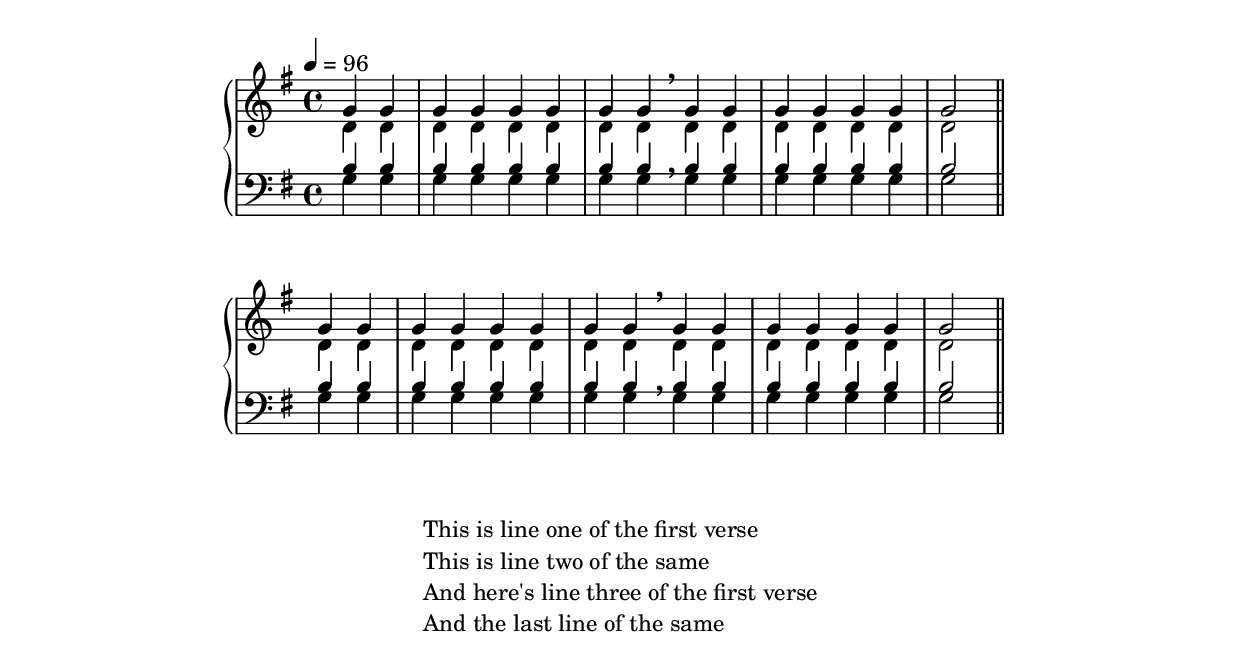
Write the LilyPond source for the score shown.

%% DO NOT EDIT this file manually; it is automatically
%% generated from LSR http://lsr.dsi.unimi.it
%% Make any changes in LSR itself, or in Documentation/snippets/new/ ,
%% and then run scripts/auxiliar/makelsr.py
%%
%% This file is in the public domain.
\version "2.14.2"

\header {
  lsrtags = "template, vocal-music"

%% Translation of GIT committish: 6977ddc9a3b63ea810eaecb864269c7d847ccf98
  texidoces = "
  Este fragmento de código muestra una forma de preparar un himno cuando
cada línea comienza con un compás parcial.  También muestra cómo
añadir los versos como texto independiente debajo de la música.

"

  doctitlees = "Plantilla para himnos"

%% Translation of GIT committish: c3b519f0dd5ff0f8ccfc9a39ed1fe8df8b43741c
  texidocit = "
Il codice seguente presenta un modo di impostare un inno in cui ogni verso
inizia e finisce con una misura parziale.  Mostra anche come aggiungere delle
strofe come testo separato sotto la musica.

"
  doctitleit = "Modello per inno"

%%    Translation of GIT committish: ab9e3136d78bfaf15cc6d77ed1975d252c3fe506

  texidocde = "
Dieses Beispiel zeigt eine Möglichkeit, eine Hymnusmelodie zu setzen, in
der jede Zeiel mit einem Auftakt beginnt und einem unvollständigen
Takt abschließt.  Es zeigt auch, wie man die Strophen als allein stehenden
Text unter die Noten hinzufügt.

"
  doctitlede = "Hymnus-Vorlage"


%% Translation of GIT committish: 3b125956b08d27ef39cd48bfa3a2f1e1bb2ae8b4
  texidocfr = "
Le code ci-dessous illustre la manière d'agencer un cantique liturgique
dans lequel chaque ligne débute et se termine par une mesure incomplète.
Vous noterez par ailleurs l'affichage des paroles indépendamment de la
musique.

"
  doctitlefr = "Modèle pour cantique"

  texidoc = "
This code shows one way of setting out a hymn tune when each line
starts and ends with a partial measure.  It also shows how to add the
verses as stand-alone text under the music.

"
  doctitle = "Hymn template"
} % begin verbatim


Timeline = {
  \time 4/4
  \tempo 4=96
  \partial 2
  s2 | s1 | s2 \breathe s2 | s1 | s2 \bar "||" \break
  s2 | s1 | s2 \breathe s2 | s1 | s2 \bar "||"
}

SopranoMusic = \relative g' {
  g4 g | g g g g | g g g g | g g g g | g2
  g4 g | g g g g | g g g g | g g g g | g2
}

AltoMusic = \relative c' {
  d4 d | d d d d | d d d d | d d d d | d2
  d4 d | d d d d | d d d d | d d d d | d2
}

TenorMusic = \relative a {
  b4 b | b b b b | b b b b | b b b b | b2
  b4 b | b b b b | b b b b | b b b b | b2
}

BassMusic =  \relative g {
  g4 g | g g g g | g g g g | g g g g | g2
  g4 g | g g g g | g g g g | g g g g | g2
}

global = {
 \key g \major
}

\score {  % Start score
  <<
    \new PianoStaff <<  % Start pianostaff
      \new Staff <<  % Start Staff = RH
        \global
        \clef "treble"
        \new Voice = "Soprano" <<  % Start Voice = "Soprano"
          \Timeline
          \voiceOne
          \SopranoMusic
        >>  % End Voice = "Soprano"
        \new Voice = "Alto" <<  % Start Voice = "Alto"
          \Timeline
          \voiceTwo
          \AltoMusic
        >>  % End Voice = "Alto"
      >>  % End Staff = RH
      \new Staff <<  % Start Staff = LH
        \global
        \clef "bass"
        \new Voice = "Tenor" <<  % Start Voice = "Tenor"
          \Timeline
          \voiceOne
          \TenorMusic
        >>  % End Voice = "Tenor"
        \new Voice = "Bass" <<  % Start Voice = "Bass"
          \Timeline
          \voiceTwo
          \BassMusic
        >>  % End Voice = "Bass"
      >>  % End Staff = LH
    >>  % End pianostaff
  >>
}  % End score

\markup {
  \fill-line {
    ""
    {
      \column {
        \left-align {
          "This is line one of the first verse"
          "This is line two of the same"
          "And here's line three of the first verse"
          "And the last line of the same"
        }
      }
    }
    ""
  }
}

\paper {  % Start paper block
  indent = 0     % don't indent first system
  line-width = 130   % shorten line length to suit music
}  % End paper block

